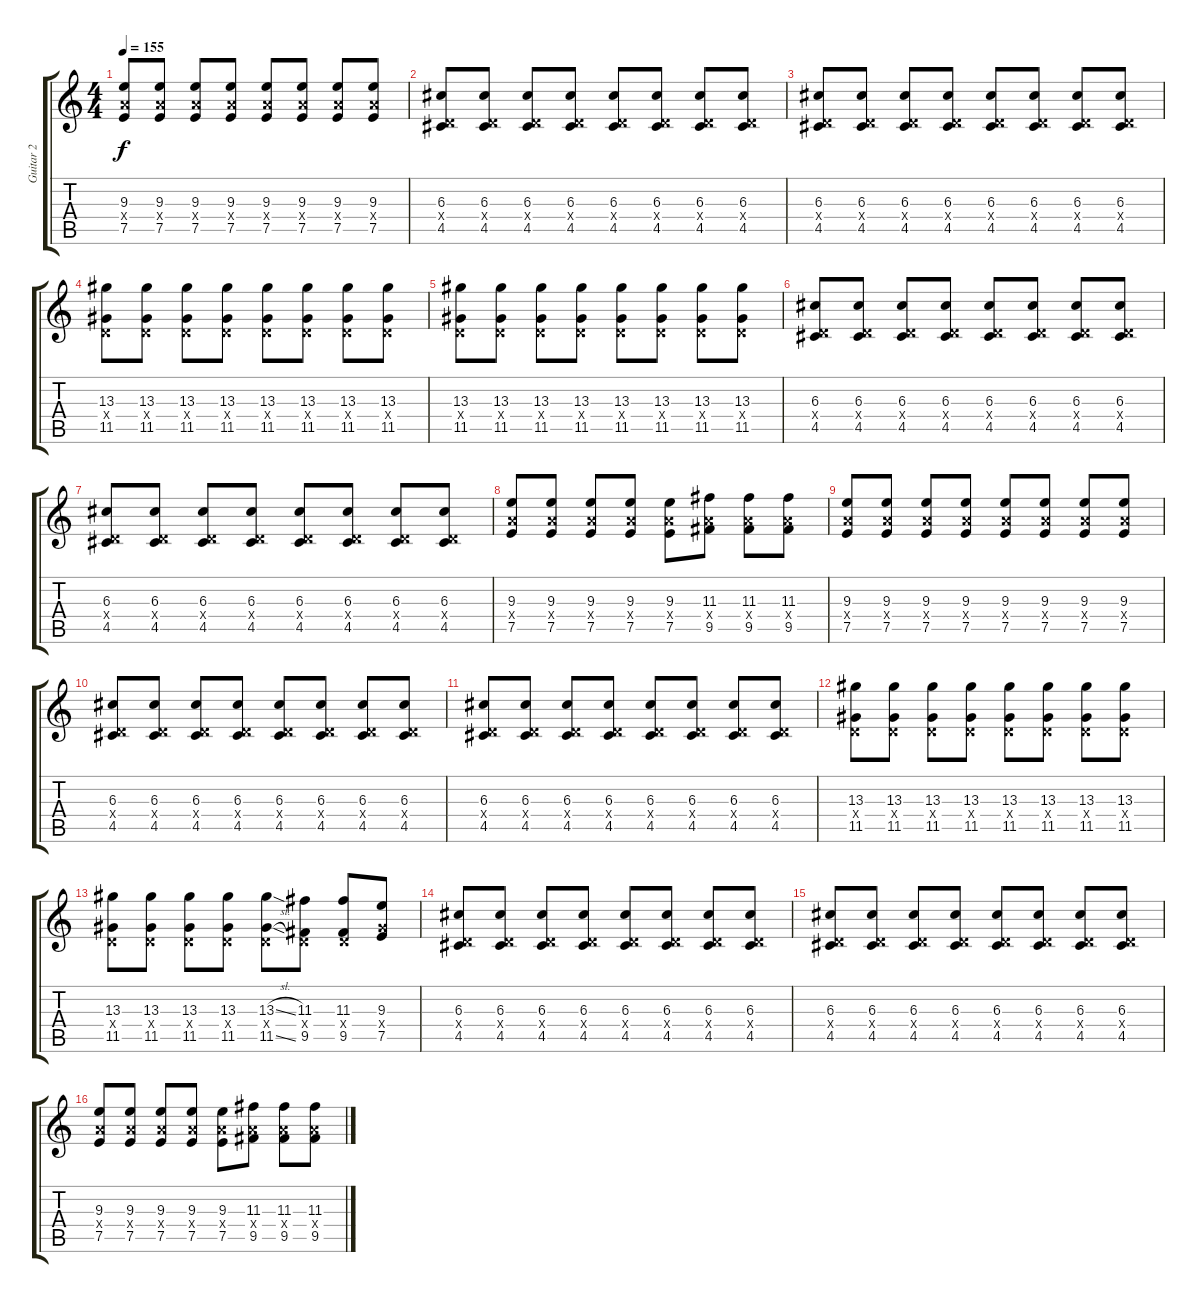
\track ("Guitar 2" "Guitar 2") {instrument overdrivenguitar}
\staff {score tabs}
\tuning (E4 B3 G3 D3 A2 E2) {hide}
\ts (4 4)
\tempo 155
\clef g2
\ks c
(9.3 7.4{x} 7.5).8{dy f} (9.3 7.4{x} 7.5).8 (9.3 7.4{x} 7.5).8 (9.3 7.4{x} 7.5).8 (9.3 7.4{x} 7.5).8 (9.3 7.4{x} 7.5).8 (9.3 7.4{x} 7.5).8 (9.3 7.4{x} 7.5).8 |
(6.3 0.4{x} 4.5).8 (6.3 0.4{x} 4.5).8 (6.3 0.4{x} 4.5).8 (6.3 0.4{x} 4.5).8 (6.3 0.4{x} 4.5).8 (6.3 0.4{x} 4.5).8 (6.3 0.4{x} 4.5).8 (6.3 0.4{x} 4.5).8 |
(6.3 0.4{x} 4.5).8 (6.3 0.4{x} 4.5).8 (6.3 0.4{x} 4.5).8 (6.3 0.4{x} 4.5).8 (6.3 0.4{x} 4.5).8 (6.3 0.4{x} 4.5).8 (6.3 0.4{x} 4.5).8 (6.3 0.4{x} 4.5).8 |
(13.3 0.4{x} 11.5).8 (13.3 0.4{x} 11.5).8 (13.3 0.4{x} 11.5).8 (13.3 0.4{x} 11.5).8 (13.3 0.4{x} 11.5).8 (13.3 0.4{x} 11.5).8 (13.3 0.4{x} 11.5).8 (13.3 0.4{x} 11.5).8 |
(13.3 0.4{x} 11.5).8 (13.3 0.4{x} 11.5).8 (13.3 0.4{x} 11.5).8 (13.3 0.4{x} 11.5).8 (13.3 0.4{x} 11.5).8 (13.3 0.4{x} 11.5).8 (13.3 0.4{x} 11.5).8 (13.3 0.4{x} 11.5).8 |
(6.3 0.4{x} 4.5).8 (6.3 0.4{x} 4.5).8 (6.3 0.4{x} 4.5).8 (6.3 0.4{x} 4.5).8 (6.3 0.4{x} 4.5).8 (6.3 0.4{x} 4.5).8 (6.3 0.4{x} 4.5).8 (6.3 0.4{x} 4.5).8 |
(6.3 0.4{x} 4.5).8 (6.3 0.4{x} 4.5).8 (6.3 0.4{x} 4.5).8 (6.3 0.4{x} 4.5).8 (6.3 0.4{x} 4.5).8 (6.3 0.4{x} 4.5).8 (6.3 0.4{x} 4.5).8 (6.3 0.4{x} 4.5).8 |
(9.3 7.4{x} 7.5).8 (9.3 7.4{x} 7.5).8 (9.3 7.4{x} 7.5).8 (9.3 7.4{x} 7.5).8 (9.3 7.4{x} 7.5).8 (11.3 7.4{x} 9.5).8 (11.3 7.4{x} 9.5).8 (11.3 7.4{x} 9.5).8 |
(9.3 7.4{x} 7.5).8 (9.3 7.4{x} 7.5).8 (9.3 7.4{x} 7.5).8 (9.3 7.4{x} 7.5).8 (9.3 7.4{x} 7.5).8 (9.3 7.4{x} 7.5).8 (9.3 7.4{x} 7.5).8 (9.3 7.4{x} 7.5).8 |
(6.3 0.4{x} 4.5).8 (6.3 0.4{x} 4.5).8 (6.3 0.4{x} 4.5).8 (6.3 0.4{x} 4.5).8 (6.3 0.4{x} 4.5).8 (6.3 0.4{x} 4.5).8 (6.3 0.4{x} 4.5).8 (6.3 0.4{x} 4.5).8 |
(6.3 0.4{x} 4.5).8 (6.3 0.4{x} 4.5).8 (6.3 0.4{x} 4.5).8 (6.3 0.4{x} 4.5).8 (6.3 0.4{x} 4.5).8 (6.3 0.4{x} 4.5).8 (6.3 0.4{x} 4.5).8 (6.3 0.4{x} 4.5).8 |
(13.3 0.4{x} 11.5).8 (13.3 0.4{x} 11.5).8 (13.3 0.4{x} 11.5).8 (13.3 0.4{x} 11.5).8 (13.3 0.4{x} 11.5).8 (13.3 0.4{x} 11.5).8 (13.3 0.4{x} 11.5).8 (13.3 0.4{x} 11.5).8 |
(13.3 0.4{x} 11.5).8 (13.3 0.4{x} 11.5).8 (13.3 0.4{x} 11.5).8 (13.3 0.4{x} 11.5).8 (13.3{sl} 0.4{x} 11.5{sl}).8 (11.3 0.4{x} 9.5).8 (11.3 0.4{x} 9.5).8 (9.3 6.4{x} 7.5).8 |
(6.3 0.4{x} 4.5).8 (6.3 0.4{x} 4.5).8 (6.3 0.4{x} 4.5).8 (6.3 0.4{x} 4.5).8 (6.3 0.4{x} 4.5).8 (6.3 0.4{x} 4.5).8 (6.3 0.4{x} 4.5).8 (6.3 0.4{x} 4.5).8 |
(6.3 0.4{x} 4.5).8 (6.3 0.4{x} 4.5).8 (6.3 0.4{x} 4.5).8 (6.3 0.4{x} 4.5).8 (6.3 0.4{x} 4.5).8 (6.3 0.4{x} 4.5).8 (6.3 0.4{x} 4.5).8 (6.3 0.4{x} 4.5).8 |
(9.3 7.4{x} 7.5).8 (9.3 7.4{x} 7.5).8 (9.3 7.4{x} 7.5).8 (9.3 7.4{x} 7.5).8 (9.3 7.4{x} 7.5).8 (11.3 7.4{x} 9.5).8 (11.3 7.4{x} 9.5).8 (11.3 7.4{x} 9.5).8
